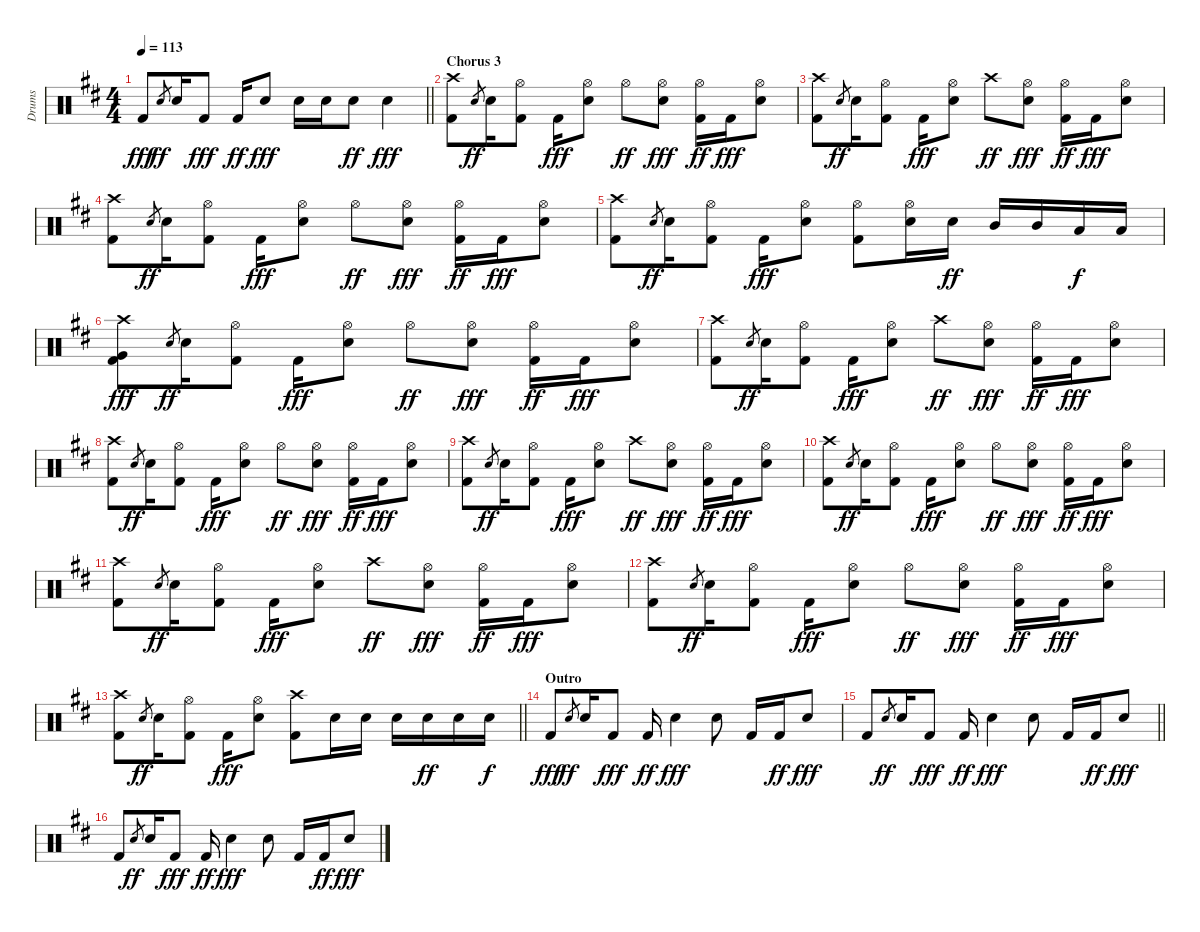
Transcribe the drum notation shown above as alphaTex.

\track ("Drums" "Drums") {instrument percussion}
\staff {score}
\articulation defaults
\ts (4 4)
\tempo 113
\clef neutral
\barLineRight lightlight
\ks d "Kick (hit) 2".8{dy fff} "Electric Snare (hit)".8{gr dy ff} "Snare (hit) 2".16 "Kick (hit) 2".8{dy fff} "Kick (hit) 2".16{dy ff} "Snare (hit) 2".8{dy fff} "Snare (hit) 2".16 "Snare (hit) 2".16 "Snare (hit) 2".8{dy ff} "Snare (hit) 2".4{dy fff}
|
\section ("" "Chorus 3")
("Crash high (hit)" "Kick (hit) 2").8 "Electric Snare (hit)".8{gr dy ff} "Snare (hit) 2".16 ("Hi-Hat (open)" "Kick (hit) 2").8 "Kick (hit) 2".16{dy fff} ("Hi-Hat (open)" "Snare (hit) 2").8 "Hi-Hat (open)".8{dy ff} ("Hi-Hat (open)" "Snare (hit) 2").8{dy fff} ("Hi-Hat (open)" "Kick (hit) 2").16{dy ff} "Kick (hit) 2".16{dy fff} ("Hi-Hat (open)" "Snare (hit) 2").8 |
("Crash high (hit)" "Kick (hit) 2").8 "Electric Snare (hit)".8{gr dy ff} "Snare (hit) 2".16 ("Hi-Hat (open)" "Kick (hit) 2").8 "Kick (hit) 2".16{dy fff} ("Hi-Hat (open)" "Snare (hit) 2").8 "Crash high (hit)".8{dy ff} ("Hi-Hat (open)" "Snare (hit) 2").8{dy fff} ("Hi-Hat (open)" "Kick (hit) 2").16{dy ff} "Kick (hit) 2".16{dy fff} ("Hi-Hat (open)" "Snare (hit) 2").8 |
("Crash high (hit)" "Kick (hit) 2").8 "Electric Snare (hit)".8{gr dy ff} "Snare (hit) 2".16 ("Hi-Hat (open)" "Kick (hit) 2").8 "Kick (hit) 2".16{dy fff} ("Hi-Hat (open)" "Snare (hit) 2").8 "Hi-Hat (open)".8{dy ff} ("Hi-Hat (open)" "Snare (hit) 2").8{dy fff} ("Hi-Hat (open)" "Kick (hit) 2").16{dy ff} "Kick (hit) 2".16{dy fff} ("Hi-Hat (open)" "Snare (hit) 2").8 |
("Crash high (hit)" "Kick (hit) 2").8 "Electric Snare (hit)".8{gr dy ff} "Snare (hit) 2".16 ("Hi-Hat (open)" "Kick (hit) 2").8 "Kick (hit) 2".16{dy fff} ("Hi-Hat (open)" "Snare (hit) 2").8 ("Hi-Hat (open)" "Kick (hit) 2").8 ("Hi-Hat (open)" "Snare (hit) 2").16 "Snare (hit) 2".16{dy ff} "Mid Tom (hit)".16 "Mid Tom (hit)".16 "Low Tom (hit)".16{dy f} "Low Tom (hit)".16 |
("Crash high (hit)" "Very Low Tom (hit)" "Kick (hit) 2").8{dy fff} "Electric Snare (hit)".8{gr dy ff} "Snare (hit) 2".16 ("Hi-Hat (open)" "Kick (hit) 2").8 "Kick (hit) 2".16{dy fff} ("Hi-Hat (open)" "Snare (hit) 2").8 "Hi-Hat (open)".8{dy ff} ("Hi-Hat (open)" "Snare (hit) 2").8{dy fff} ("Hi-Hat (open)" "Kick (hit) 2").16{dy ff} "Kick (hit) 2".16{dy fff} ("Hi-Hat (open)" "Snare (hit) 2").8 |
("Crash high (hit)" "Kick (hit) 2").8 "Electric Snare (hit)".8{gr dy ff} "Snare (hit) 2".16 ("Hi-Hat (open)" "Kick (hit) 2").8 "Kick (hit) 2".16{dy fff} ("Hi-Hat (open)" "Snare (hit) 2").8 "Crash high (hit)".8{dy ff} ("Hi-Hat (open)" "Snare (hit) 2").8{dy fff} ("Hi-Hat (open)" "Kick (hit) 2").16{dy ff} "Kick (hit) 2".16{dy fff} ("Hi-Hat (open)" "Snare (hit) 2").8 |
("Crash high (hit)" "Kick (hit) 2").8 "Electric Snare (hit)".8{gr dy ff} "Snare (hit) 2".16 ("Hi-Hat (open)" "Kick (hit) 2").8 "Kick (hit) 2".16{dy fff} ("Hi-Hat (open)" "Snare (hit) 2").8 "Hi-Hat (open)".8{dy ff} ("Hi-Hat (open)" "Snare (hit) 2").8{dy fff} ("Hi-Hat (open)" "Kick (hit) 2").16{dy ff} "Kick (hit) 2".16{dy fff} ("Hi-Hat (open)" "Snare (hit) 2").8 |
("Crash high (hit)" "Kick (hit) 2").8 "Electric Snare (hit)".8{gr dy ff} "Snare (hit) 2".16 ("Hi-Hat (open)" "Kick (hit) 2").8 "Kick (hit) 2".16{dy fff} ("Hi-Hat (open)" "Snare (hit) 2").8 "Crash high (hit)".8{dy ff} ("Hi-Hat (open)" "Snare (hit) 2").8{dy fff} ("Hi-Hat (open)" "Kick (hit) 2").16{dy ff} "Kick (hit) 2".16{dy fff} ("Hi-Hat (open)" "Snare (hit) 2").8 |
("Crash high (hit)" "Kick (hit) 2").8 "Electric Snare (hit)".8{gr dy ff} "Snare (hit) 2".16 ("Hi-Hat (open)" "Kick (hit) 2").8 "Kick (hit) 2".16{dy fff} ("Hi-Hat (open)" "Snare (hit) 2").8 "Hi-Hat (open)".8{dy ff} ("Hi-Hat (open)" "Snare (hit) 2").8{dy fff} ("Hi-Hat (open)" "Kick (hit) 2").16{dy ff} "Kick (hit) 2".16{dy fff} ("Hi-Hat (open)" "Snare (hit) 2").8 |
("Crash high (hit)" "Kick (hit) 2").8 "Electric Snare (hit)".8{gr dy ff} "Electric Snare (hit)".16 ("Hi-Hat (open)" "Kick (hit) 2").8 "Kick (hit) 2".16{dy fff} ("Hi-Hat (open)" "Snare (hit) 2").8 "Crash high (hit)".8{dy ff} ("Hi-Hat (open)" "Snare (hit) 2").8{dy fff} ("Hi-Hat (open)" "Kick (hit) 2").16{dy ff} "Kick (hit) 2".16{dy fff} ("Hi-Hat (open)" "Snare (hit) 2").8 |
("Crash high (hit)" "Kick (hit) 2").8 "Electric Snare (hit)".8{gr dy ff} "Snare (hit) 2".16 ("Hi-Hat (open)" "Kick (hit) 2").8 "Kick (hit) 2".16{dy fff} ("Hi-Hat (open)" "Snare (hit) 2").8 "Hi-Hat (open)".8{dy ff} ("Hi-Hat (open)" "Snare (hit) 2").8{dy fff} ("Hi-Hat (open)" "Kick (hit) 2").16{dy ff} "Kick (hit) 2".16{dy fff} ("Hi-Hat (open)" "Snare (hit) 2").8 |
\barLineRight lightlight
("Crash high (hit)" "Kick (hit) 2").8 "Electric Snare (hit)".8{gr dy ff} "Snare (hit) 2".16 ("Hi-Hat (open)" "Kick (hit) 2").8 "Kick (hit) 2".16{dy fff} ("Hi-Hat (open)" "Snare (hit) 2").8 ("Crash high (hit)" "Kick (hit) 2").8 "Snare (hit) 2".16 "Snare (hit) 2".16 "Snare (hit) 2".16 "Snare (hit) 2".16{dy ff} "Snare (hit) 2".16 "Snare (hit) 2".16{dy f} |
\section ("" "Outro")
"Kick (hit) 2".8{dy fff} "Electric Snare (hit)".8{gr dy ff} "Snare (hit) 2".16 "Kick (hit) 2".8{dy fff} "Kick (hit) 2".16{dy ff} "Snare (hit) 2".4{dy fff} "Snare (hit) 2".8 "Kick (hit) 2".16 "Kick (hit) 2".16{dy ff} "Snare (hit) 2".8{dy fff} |
\barLineRight lightlight "Kick (hit) 2".8 "Electric Snare (hit)".8{gr dy ff} "Snare (hit) 2".16 "Kick (hit) 2".8{dy fff} "Kick (hit) 2".16{dy ff} "Snare (hit) 2".4{dy fff} "Snare (hit) 2".8 "Kick (hit) 2".16 "Kick (hit) 2".16{dy ff} "Snare (hit) 2".8{dy fff}
|
"Kick (hit) 2".8 "Electric Snare (hit)".8{gr dy ff} "Snare (hit) 2".16 "Kick (hit) 2".8{dy fff} "Kick (hit) 2".16{dy ff} "Snare (hit) 2".4{dy fff} "Snare (hit) 2".8 "Kick (hit) 2".16 "Kick (hit) 2".16{dy ff} "Snare (hit) 2".8{dy fff}
